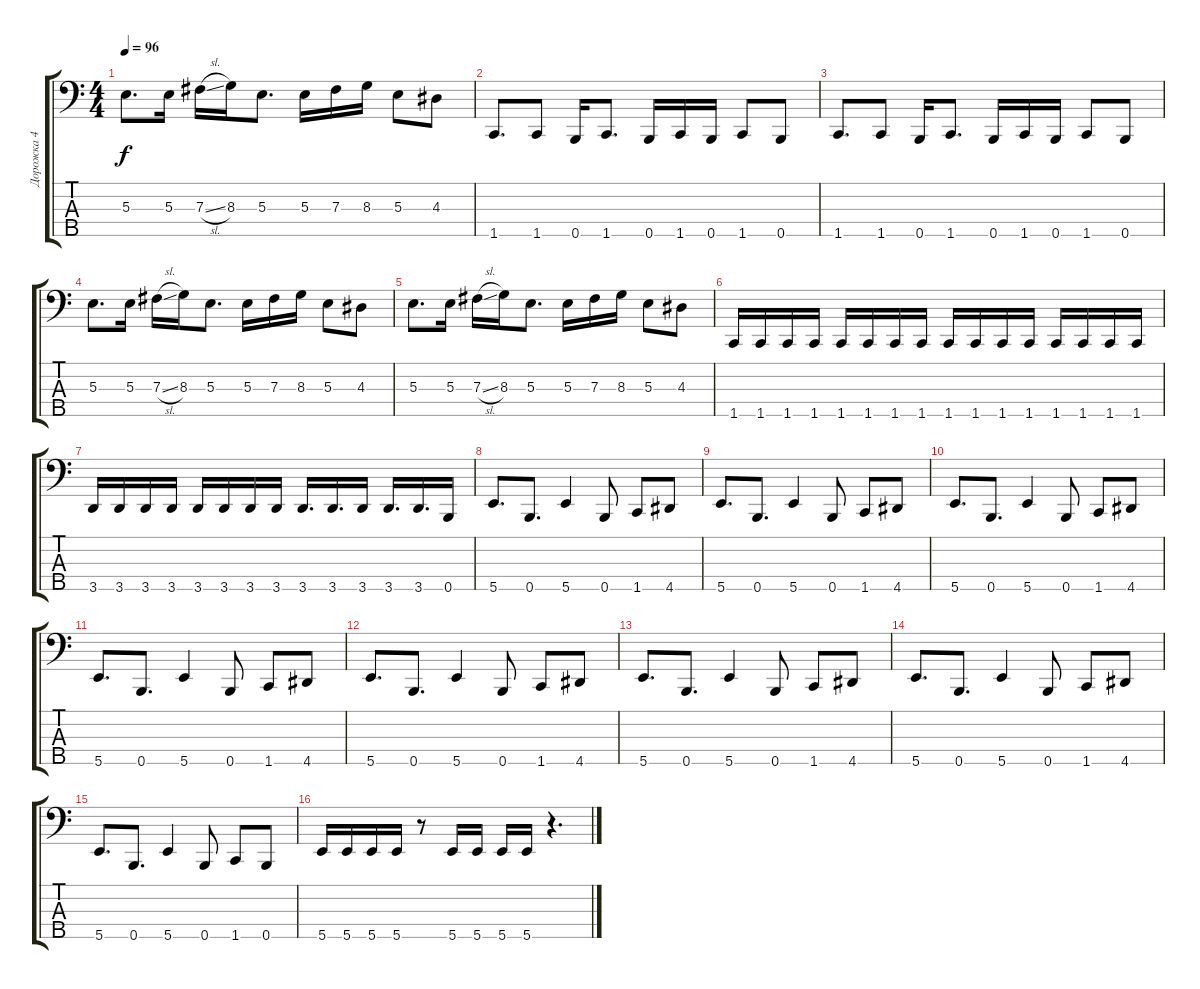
\track ("Дорожка 4" "Дорожка 4") {instrument slapbass2}
\staff {score tabs}
\tuning (A2 E2 B1 Gb1 B0) {hide}
\ts (4 4)
\tempo 96
\clef f4
\ks c
5.3.8{d dy f} 5.3.16 7.3{sl}.16 8.3.16 5.3.8{d} 5.3.16 7.3.16 8.3.16 5.3.8 4.3.8 |
1.5.8{d} 1.5.8 0.5.16 1.5.8{d} 0.5.16 1.5.16 0.5.16 1.5.8 0.5.8 |
1.5.8{d} 1.5.8 0.5.16 1.5.8{d} 0.5.16 1.5.16 0.5.16 1.5.8 0.5.8 |
5.3.8{d} 5.3.16 7.3{sl}.16 8.3.16 5.3.8{d} 5.3.16 7.3.16 8.3.16 5.3.8 4.3.8 |
5.3.8{d} 5.3.16 7.3{sl}.16 8.3.16 5.3.8{d} 5.3.16 7.3.16 8.3.16 5.3.8 4.3.8 |
1.5.16 1.5.16 1.5.16 1.5.16 1.5.16 1.5.16 1.5.16 1.5.16 1.5.16 1.5.16 1.5.16 1.5.16 1.5.16 1.5.16 1.5.16 1.5.16 |
3.5.16 3.5.16 3.5.16 3.5.16 3.5.16 3.5.16 3.5.16 3.5.16 3.5.16{d} 3.5.16{d} 3.5.16 3.5.16{d} 3.5.16{d} 0.5.16 |
5.5.8{d} 0.5.8{d} 5.5.4 0.5.8 1.5.8 4.5.8 |
5.5.8{d} 0.5.8{d} 5.5.4 0.5.8 1.5.8 4.5.8 |
5.5.8{d} 0.5.8{d} 5.5.4 0.5.8 1.5.8 4.5.8 |
5.5.8{d} 0.5.8{d} 5.5.4 0.5.8 1.5.8 4.5.8 |
5.5.8{d} 0.5.8{d} 5.5.4 0.5.8 1.5.8 4.5.8 |
5.5.8{d} 0.5.8{d} 5.5.4 0.5.8 1.5.8 4.5.8 |
5.5.8{d} 0.5.8{d} 5.5.4 0.5.8 1.5.8 4.5.8 |
5.5.8{d} 0.5.8{d} 5.5.4 0.5.8 1.5.8 0.5.8 |
5.5.16 5.5.16 5.5.16 5.5.16 r.8 5.5.16 5.5.16 5.5.16 5.5.16 r.4{d}
